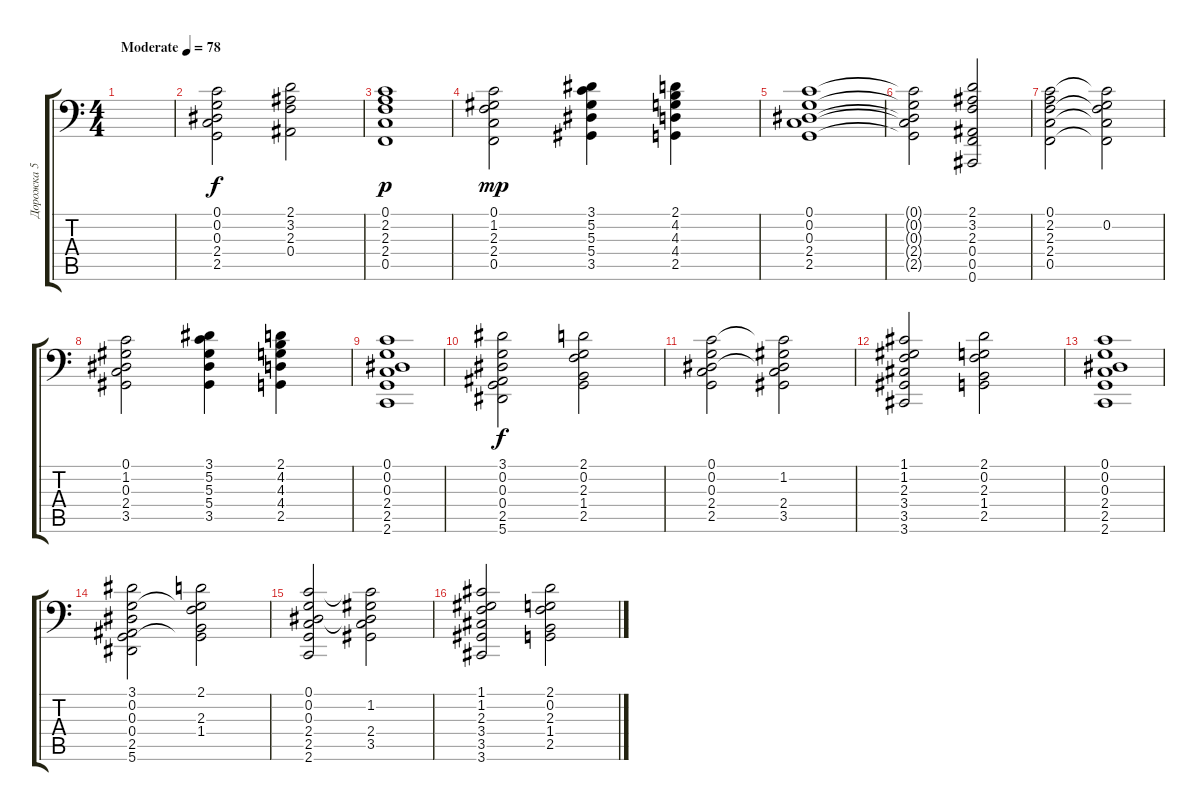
\track ("Дорожка 5" "Дорожка 5") {instrument stringensemble1}
\staff {score tabs}
\tuning (C4 G3 Eb3 Bb2 F2 Bb1) {hide}
\ts (4 4)
\tempo (78 "Moderate")
\clef f4
\ks c
|
(0.1 0.2 0.3 2.4 2.5).2 (2.1 3.2 2.3 0.4).2 |
(0.1 2.2 2.3 2.4 0.5).1{dy p} |
(0.1 1.2 2.3 2.4 0.5).2{dy mp} (3.1 5.2 5.3 5.4 3.5).4 (2.1 4.2 4.3 4.4 2.5).4 |
(0.1 0.2 0.3 2.4 2.5).1 |
(0.1{t} 0.2{t} 0.3{t} 2.4{t} 2.5{t}).2 (2.1 3.2 2.3 0.4 0.5 0.6).2 |
(0.1 2.2 2.3 2.4 0.5).2 (0.1{t} 0.2 2.3{t} 2.4{t} 0.5{t}).2 |
(0.1 1.2 0.3 2.4 3.5).2 (3.1 5.2 5.3 5.4 3.5).4 (2.1 4.2 4.3 4.4 2.5).4 |
(0.1 0.2 0.3 2.4 2.5 2.6).1 |
(3.1 0.2 0.3 0.4 2.5 5.6).2{dy f} (2.1 0.2 2.3 1.4 2.5).2 |
(0.1 0.2 0.3 2.4 2.5).2 (0.1{t} 1.2 0.3{t} 2.4 3.5).2 |
(1.1 1.2 2.3 3.4 3.5 3.6).2 (2.1 0.2 2.3 1.4 2.5).2 |
(0.1 0.2 0.3 2.4 2.5 2.6).1 |
(3.1 0.2 0.3 0.4 2.5 5.6).2 (2.1 0.2{t} 2.3 1.4 2.5{t}).2 |
(0.1 0.2 0.3 2.4 2.5 2.6).2 (0.1{t} 1.2 0.3{t} 2.4 3.5).2 |
(1.1 1.2 2.3 3.4 3.5 3.6).2 (2.1 0.2 2.3 1.4 2.5).2
